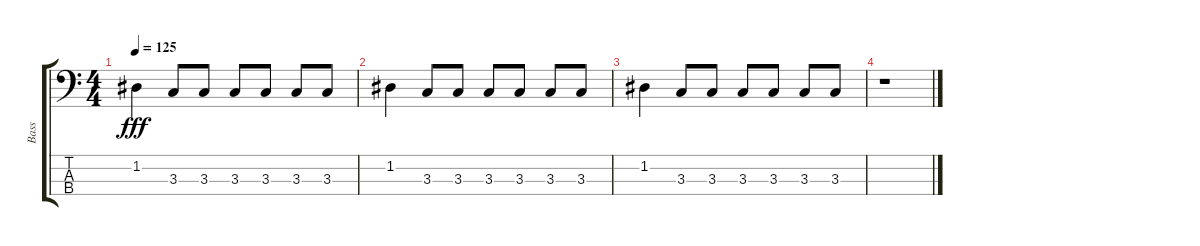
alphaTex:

\track ("Bass" "Bass") {instrument electricbasspick}
\staff {score tabs}
\tuning (G2 D2 A1 E1) {hide}
\ts (4 4)
\tempo 125
\clef f4
\ks c
1.2.4{dy fff} 3.3.8 3.3.8 3.3.8 3.3.8 3.3.8 3.3.8 |
1.2.4 3.3.8 3.3.8 3.3.8 3.3.8 3.3.8 3.3.8 |
1.2.4 3.3.8 3.3.8 3.3.8 3.3.8 3.3.8 3.3.8 |
r.1
